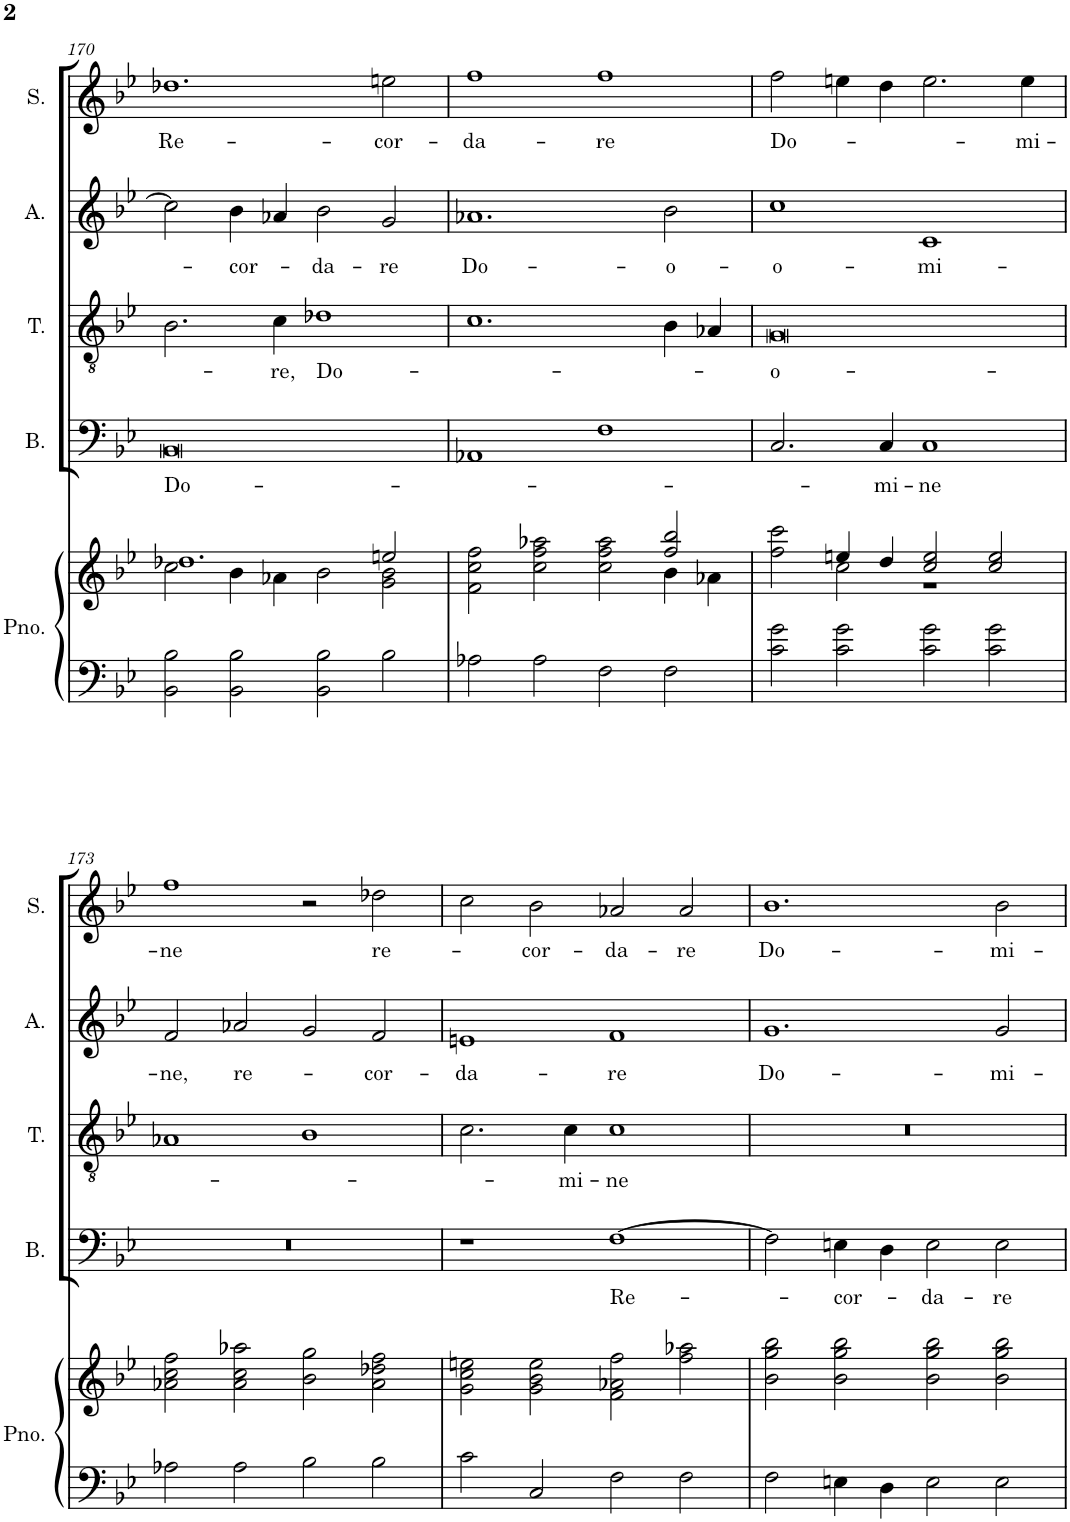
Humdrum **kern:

**kern	**kern	**kern	**text	**kern	**text	**kern	**text	**kern	**text
*part5	*part5	*part4	*part4	*part3	*part3	*part2	*part2	*part1	*part1
*staff6	*staff5	*staff4	*staff4	*staff3	*staff3	*staff2	*staff2	*staff1	*staff1
*I"Piano	*	*I"Bass	*	*I"Tenor	*	*I"Alto	*	*I"Soprano	*
*I'Pno.	*	*I'B.	*	*I'T.	*	*I'A.	*	*I'S.	*
!!LO:PB:g=z
*clefF4	*clefG2	*clefF4	*	*clefGv2	*	*clefG2	*	*clefG2	*
*	*	*	*	*	*	*Trd1c2	*	*	*
*k[b-e-]	*k[b-e-]	*k[b-e-]	*	*k[b-e-]	*	*k[b-e-]	*	*k[b-e-]	*
*M4/2	*M4/2	*M4/2	*	*M4/2	*	*M4/2	*	*M4/2	*
=170	=170	=170	=170	=170	=170	=170	=170	=170	=170
*	*^	*	*	*	*	*	*	*	*
!	!	!	!	!LO:LY:b	!	!	!	!	!	!LO:LY:b
2BB-\ 2B-\	1.dd-X	2cc\	0BB-	Do-	2.B-\	.	2cc\]	.	1.dd-X	Re-
!	!	!	!	!	!	!	!	!LO:LY:b	!	!
2BB-\ 2B-\	.	4b-\	.	.	.	.	4b-\	-cor-	.	.
!	!	!	!	!	!	!LO:LY:b	!	!	!	!
.	.	4a-X\	.	.	4c\	-re,	4a-X/	.	.	.
!	!	!	!	!	!	!LO:LY:b	!	!LO:LY:b	!	!
2BB-\ 2B-\	.	2b-\	.	.	1d-X	Do-	2b-\	-da-	.	.
!	!	!	!	!	!	!	!	!LO:LY:b	!	!LO:LY:b
2B-\	2een/	2g\ 2b-\	.	.	.	.	2g/	-re	2een\	-cor-
=171	=171	=171	=171	=171	=171	=171	=171	=171	=171	=171
!	!	!	!	!	!	!	!	!LO:LY:b	!	!LO:LY:b
2A-X\	2f\ 2cc\ 2ff\	1.ryy	1AA-X	.	1.c	.	1.a-X	Do-	1ff	-da-
2A-\	2cc\ 2ff\ 2aa-X\	.	.	.	.	.	.	.	.	.
!	!	!	!	!	!	!	!	!	!	!LO:LY:b
2F\	2cc\ 2ff\ 2aa-\	.	1F	.	.	.	.	.	1ff	-re
!	!	!	!	!	!	!	!	!LO:LY:b	!	!
2F\	2ff/ 2bb-/	4b-\	.	.	4B-\	.	2b-\	-o-	.	.
.	.	4a-X\	.	.	4A-X/	.	.	.	.	.
=172	=172	=172	=172	=172	=172	=172	=172	=172	=172	=172
!	!	!	!	!	!	!LO:LY:b	!	!LO:LY:b	!	!LO:LY:b
2c\ 2g\	2ff\ 2ccc\	2ryy	2.C/	.	0G	-o-	1cc	-o-	2ff\	Do-
2c\ 2g\	4een/	2cc\	.	.	.	.	.	.	4een\	.
!	!	!	!	!LO:LY:b	!	!	!	!	!	!
.	4dd/	.	4C/	-mi-	.	.	.	.	4dd\	.
!	!	!	!	!LO:LY:b	!	!	!	!LO:LY:b	!	!
2c\ 2g\	2cc/ 2ee/	1r	1C	-ne	.	.	1c	-mi-	2.ee\	.
2c\ 2g\	2cc/ 2ee/	.	.	.	.	.	.	.	.	.
!	!	!	!	!	!	!	!	!	!	!LO:LY:b
.	.	.	.	.	.	.	.	.	4ee\	-mi-
*	*v	*v	*	*	*	*	*	*	*	*
!!LO:LB:g=z
=173	=173	=173	=173	=173	=173	=173	=173	=173	=173
!	!	!	!	!	!	!	!LO:LY:b	!	!LO:LY:b
2A-X\	2a-X\ 2cc\ 2ff\	0r	.	1A-X	.	2f/	-ne,	1ff	-ne
!	!	!	!	!	!	!	!LO:LY:b	!	!
2A-\	2a-\ 2cc\ 2aa-X\	.	.	.	.	2a-X/	re-	.	.
2B-\	2b-\ 2gg\	.	.	1B-	.	2g/	.	2r	.
!	!	!	!	!	!	!	!LO:LY:b	!	!LO:LY:b
2B-\	2a-\ 2dd-X\ 2ff\	.	.	.	.	2f/	-cor-	2dd-X\	re-
=174	=174	=174	=174	=174	=174	=174	=174	=174	=174
!	!	!	!	!	!	!	!LO:LY:b	!	!
2c\	2g\ 2cc\ 2een\	1r	.	2.c\	.	1en	-da-	2cc\	.
!	!	!	!	!	!	!	!	!	!LO:LY:b
2C/	2g\ 2b-\ 2ee\	.	.	.	.	.	.	2b-\	-cor-
!	!	!	!	!	!LO:LY:b	!	!	!	!
.	.	.	.	4c\	-mi-	.	.	.	.
!	!	!	!LO:LY:b	!	!LO:LY:b	!	!LO:LY:b	!	!LO:LY:b
2F\	2f\ 2a-X\ 2ff\	[1F	Re-	1c	-ne	1f	-re	2a-X/	-da-
!	!	!	!	!	!	!	!	!	!LO:LY:b
2F\	2ff\ 2aa-X\	.	.	.	.	.	.	2a-/	-re
=175	=175	=175	=175	=175	=175	=175	=175	=175	=175
!	!	!	!	!	!	!	!LO:LY:b	!	!LO:LY:b
2F\	2b-\ 2gg\ 2bb-\	2F\]	.	0r	.	1.g	Do-	1.b-	Do-
!	!	!	!LO:LY:b	!	!	!	!	!	!
4En\	2b-\ 2gg\ 2bb-\	4En\	-cor-	.	.	.	.	.	.
4D\	.	4D\	.	.	.	.	.	.	.
!	!	!	!LO:LY:b	!	!	!	!	!	!
2E\	2b-\ 2gg\ 2bb-\	2E\	-da-	.	.	.	.	.	.
!	!	!	!LO:LY:b	!	!	!	!LO:LY:b	!	!LO:LY:b
2E\	2b-\ 2gg\ 2bb-\	2E\	-re	.	.	2g/	-mi-	2b-\	-mi-
=	=	=	=	=	=	=	=	=	=
*-	*-	*-	*-	*-	*-	*-	*-	*-	*-
